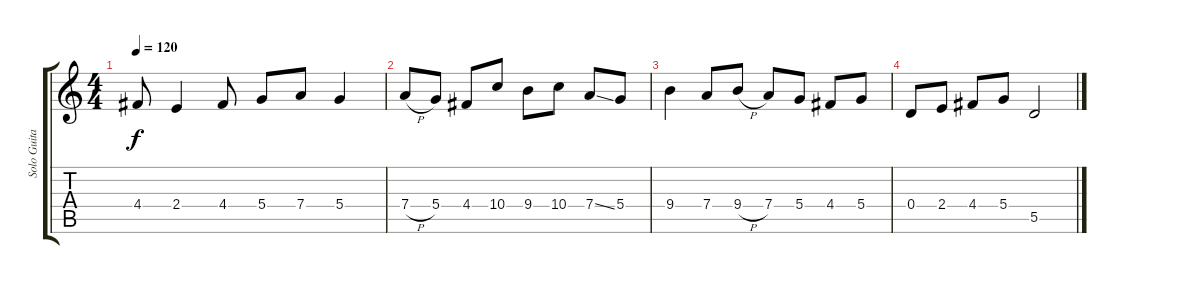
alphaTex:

\track ("Solo Guitar" "Solo Guita") {instrument electricguitarclean}
\staff {score tabs}
\tuning (E4 B3 G3 D3 A2 E2) {hide}
\ts (4 4)
\tempo 120
\clef g2
\ks c
4.4.8{dy f} 2.4.4 4.4.8 5.4.8 7.4.8 5.4.4 |
7.4{h}.8 5.4.8 4.4.8 10.4.8 9.4.8 10.4.8 7.4{ss}.8 5.4.8 |
9.4.4 7.4.8 9.4{h}.8 7.4.8 5.4.8 4.4.8 5.4.8 |
0.4.8 2.4.8 4.4.8 5.4.8 5.5.2
